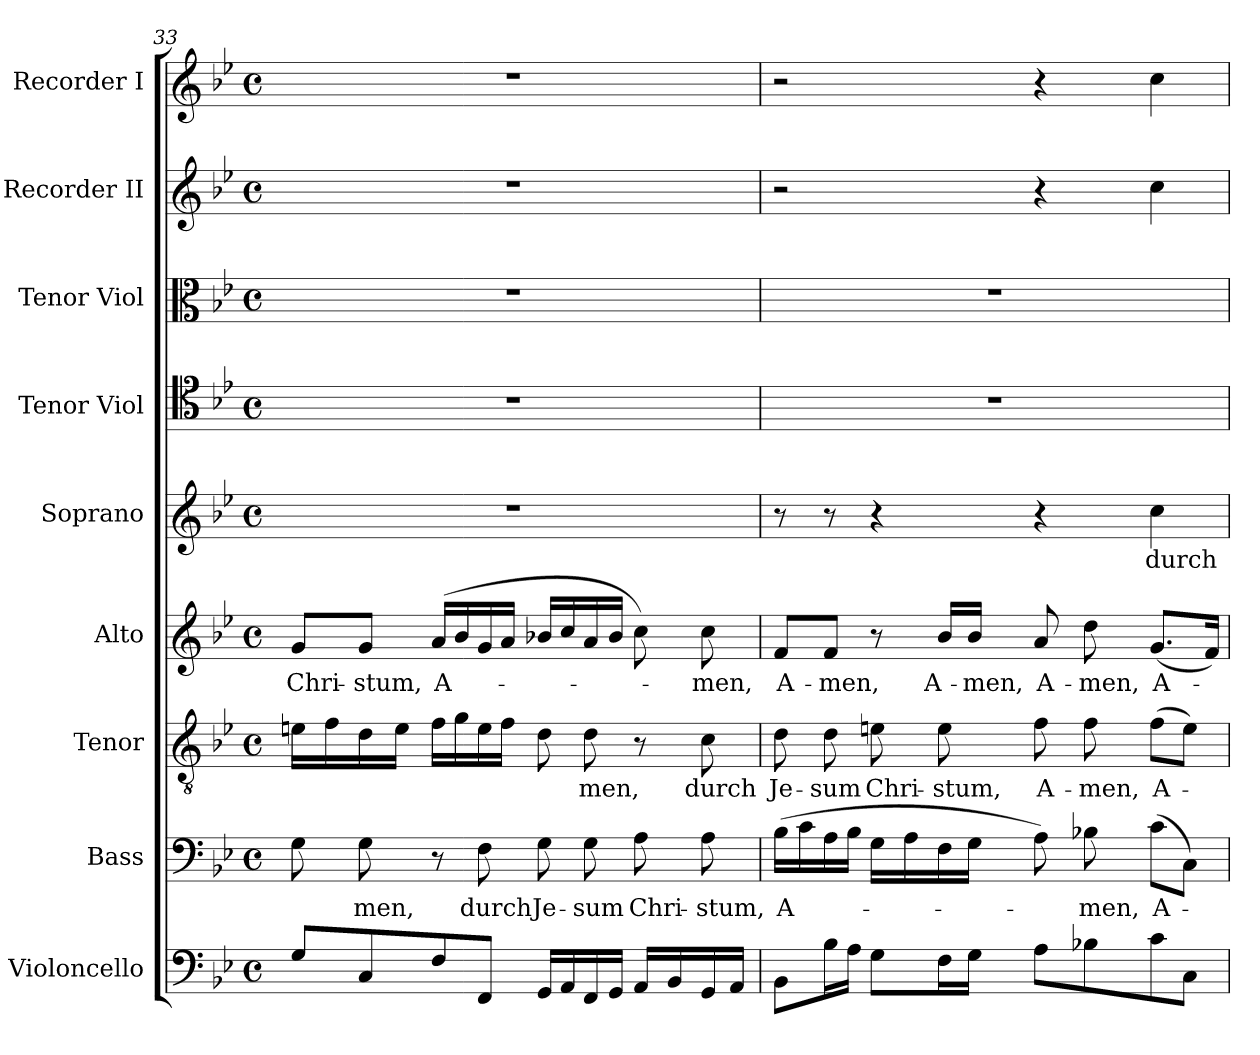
**kern	**kern	**text	**kern	**text	**kern	**text	**kern	**text	**kern	**kern	**kern	**kern
*part9	*part8	*part8	*part7	*part7	*part6	*part6	*part5	*part5	*part4	*part3	*part2	*part1
*staff9	*staff8	*staff8	*staff7	*staff7	*staff6	*staff6	*staff5	*staff5	*staff4	*staff3	*staff2	*staff1
*I"Violoncello	*I"Bass	*	*I"Tenor	*	*I"Alto	*	*I"Soprano	*	*I"Tenor Viol	*I"Tenor Viol	*I"Recorder II	*I"Recorder I
*clefF4	*clefF4	*	*clefGv2	*	*clefG2	*	*clefG2	*	*clefC4	*clefC3	*clefG2	*clefG2
*	*	*	*ITrd7c12	*	*	*	*	*	*	*	*	*
*k[b-e-]	*k[b-e-]	*	*k[b-e-]	*	*k[b-e-]	*	*k[b-e-]	*	*k[b-e-]	*k[b-e-]	*k[b-e-]	*k[b-e-]
*B-:	*B-:	*	*B-:	*	*B-:	*	*B-:	*	*B-:	*B-:	*B-:	*B-:
*M4/4	*M4/4	*	*M4/4	*	*M4/4	*	*M4/4	*	*M4/4	*M4/4	*M4/4	*M4/4
*met(c)	*met(c)	*	*met(c)	*	*met(c)	*	*met(c)	*	*met(c)	*met(c)	*met(c)	*met(c)
=33	=33	=33	=33	=33	=33	=33	=33	=33	=33	=33	=33	=33
!	!	!	!	!	!	!LO:LY:b:color=#000000	!	!	!	!	!	!
8Gi/L	8Gi\	.	16Eni\LL	.	8gi/L	Chri-	1r	.	1r	1r	1r	1r
.	.	.	16Fi\	.	.	.	.	.	.	.	.	.
!	!	!LO:LY:b:color=#000000	!	!	!	!	!	!	!	!	!	!
!	!	!	!	!	!	!LO:LY:b:color=#000000	!	!	!	!	!	!
8Ci/	8Gi\	-men,	16Di\	.	8gi/J	-stum,	.	.	.	.	.	.
.	.	.	16Ei\JJ	.	.	.	.	.	.	.	.	.
!	!	!	!	!	!	!LO:LY:b:color=#000000	!	!	!	!	!	!
8Fi/	8r	.	16Fi\LL	.	(16ai/LL	A-	.	.	.	.	.	.
.	.	.	16Gi\	.	16b-i/	.	.	.	.	.	.	.
!	!	!LO:LY:b:color=#000000	!	!	!	!	!	!	!	!	!	!
8FFi/J	8Fi\	durch	16Ei\	.	16gi/	.	.	.	.	.	.	.
.	.	.	16Fi\JJ	.	16ai/JJ	.	.	.	.	.	.	.
!	!	!LO:LY:b:color=#000000	!	!	!	!	!	!	!	!	!	!
16GGi/LL	8Gi\	Je-	8Di\	.	16b-Xi/LL	.	.	.	.	.	.	.
16AAi/	.	.	.	.	16cci/	.	.	.	.	.	.	.
!	!	!LO:LY:b:color=#000000	!	!	!	!	!	!	!	!	!	!
!	!	!	!	!LO:LY:b:color=#000000	!	!	!	!	!	!	!	!
16FFi/	8Gi\	-sum	8Di\	-men,	16ai/	.	.	.	.	.	.	.
16GGi/JJ	.	.	.	.	16b-i/JJ	.	.	.	.	.	.	.
!	!	!LO:LY:b:color=#000000	!	!	!	!	!	!	!	!	!	!
16AAi/LL	8Ai\	Chri-	8r	.	8cci\)	.	.	.	.	.	.	.
16BB-i/	.	.	.	.	.	.	.	.	.	.	.	.
!	!	!LO:LY:b:color=#000000	!	!	!	!	!	!	!	!	!	!
!	!	!	!	!LO:LY:b:color=#000000	!	!	!	!	!	!	!	!
!	!	!	!	!	!	!LO:LY:b:color=#000000	!	!	!	!	!	!
16GGi/	8Ai\	-stum,	8Ci\	durch	8cci\	-men,	.	.	.	.	.	.
16AAi/JJ	.	.	.	.	.	.	.	.	.	.	.	.
=34	=34	=34	=34	=34	=34	=34	=34	=34	=34	=34	=34	=34
!	!	!LO:LY:b:color=#000000	!	!	!	!	!	!	!	!	!	!
!	!	!	!	!LO:LY:b:color=#000000	!	!	!	!	!	!	!	!
!	!	!	!	!	!	!LO:LY:b:color=#000000	!	!	!	!	!	!
8BB-i\L	(16B-i\LL	A-	8Di\	Je-	8fi/L	A-	8r	.	1r	1r	2r	2r
.	16ci\	.	.	.	.	.	.	.	.	.	.	.
!	!	!	!	!LO:LY:b:color=#000000	!	!	!	!	!	!	!	!
!	!	!	!	!	!	!LO:LY:b:color=#000000	!	!	!	!	!	!
16B-i\L	16Ai\	.	8Di\	-sum	8fi/J	-men,	8r	.	.	.	.	.
16Ai\JJ	16B-i\JJ	.	.	.	.	.	.	.	.	.	.	.
!	!	!	!	!LO:LY:b:color=#000000	!	!	!	!	!	!	!	!
8Gi\L	16Gi\LL	.	8Eni\	Chri-	8r	.	4r	.	.	.	.	.
.	16Ai\	.	.	.	.	.	.	.	.	.	.	.
!	!	!	!	!LO:LY:b:color=#000000	!	!	!	!	!	!	!	!
!	!	!	!	!	!	!LO:LY:b:color=#000000	!	!	!	!	!	!
16Fi\L	16Fi\	.	8Ei\	-stum,	16b-i/LL	A-	.	.	.	.	.	.
!	!	!	!	!	!	!LO:LY:b:color=#000000	!	!	!	!	!	!
16Gi\JJ	16Gi\JJ	.	.	.	16b-i/JJ	-men,	.	.	.	.	.	.
!	!	!	!	!LO:LY:b:color=#000000	!	!	!	!	!	!	!	!
!	!	!	!	!	!	!LO:LY:b:color=#000000	!	!	!	!	!	!
8Ai\L	8Ai\)	.	8Fi\	A-	8ai/	A-	4r	.	.	.	4r	4r
!	!	!LO:LY:b:color=#000000	!	!	!	!	!	!	!	!	!	!
!	!	!	!	!LO:LY:b:color=#000000	!	!	!	!	!	!	!	!
!	!	!	!	!	!	!LO:LY:b:color=#000000	!	!	!	!	!	!
8B-Xi\	8B-Xi\	-men,	8Fi\	-men,	8ddi\	-men,	.	.	.	.	.	.
!	!	!LO:LY:b:color=#000000	!	!	!	!	!	!	!	!	!	!
!	!	!	!	!LO:LY:b:color=#000000	!	!	!	!	!	!	!	!
!	!	!	!	!	!	!LO:LY:b:color=#000000	!	!	!	!	!	!
!	!	!	!	!	!	!	!	!LO:LY:b:color=#000000	!	!	!	!
8ci\	(8ci\L	A-	(8Fi\L	A-	(8.gi/L	A-	4cci\	durch	.	.	4cci\	4cci\
8Ci\J	8Ci\J)	.	8Ei\J)	.	.	.	.	.	.	.	.	.
.	.	.	.	.	16fi/Jk)	.	.	.	.	.	.	.
=	=	=	=	=	=	=	=	=	=	=	=	=
*-	*-	*-	*-	*-	*-	*-	*-	*-	*-	*-	*-	*-
